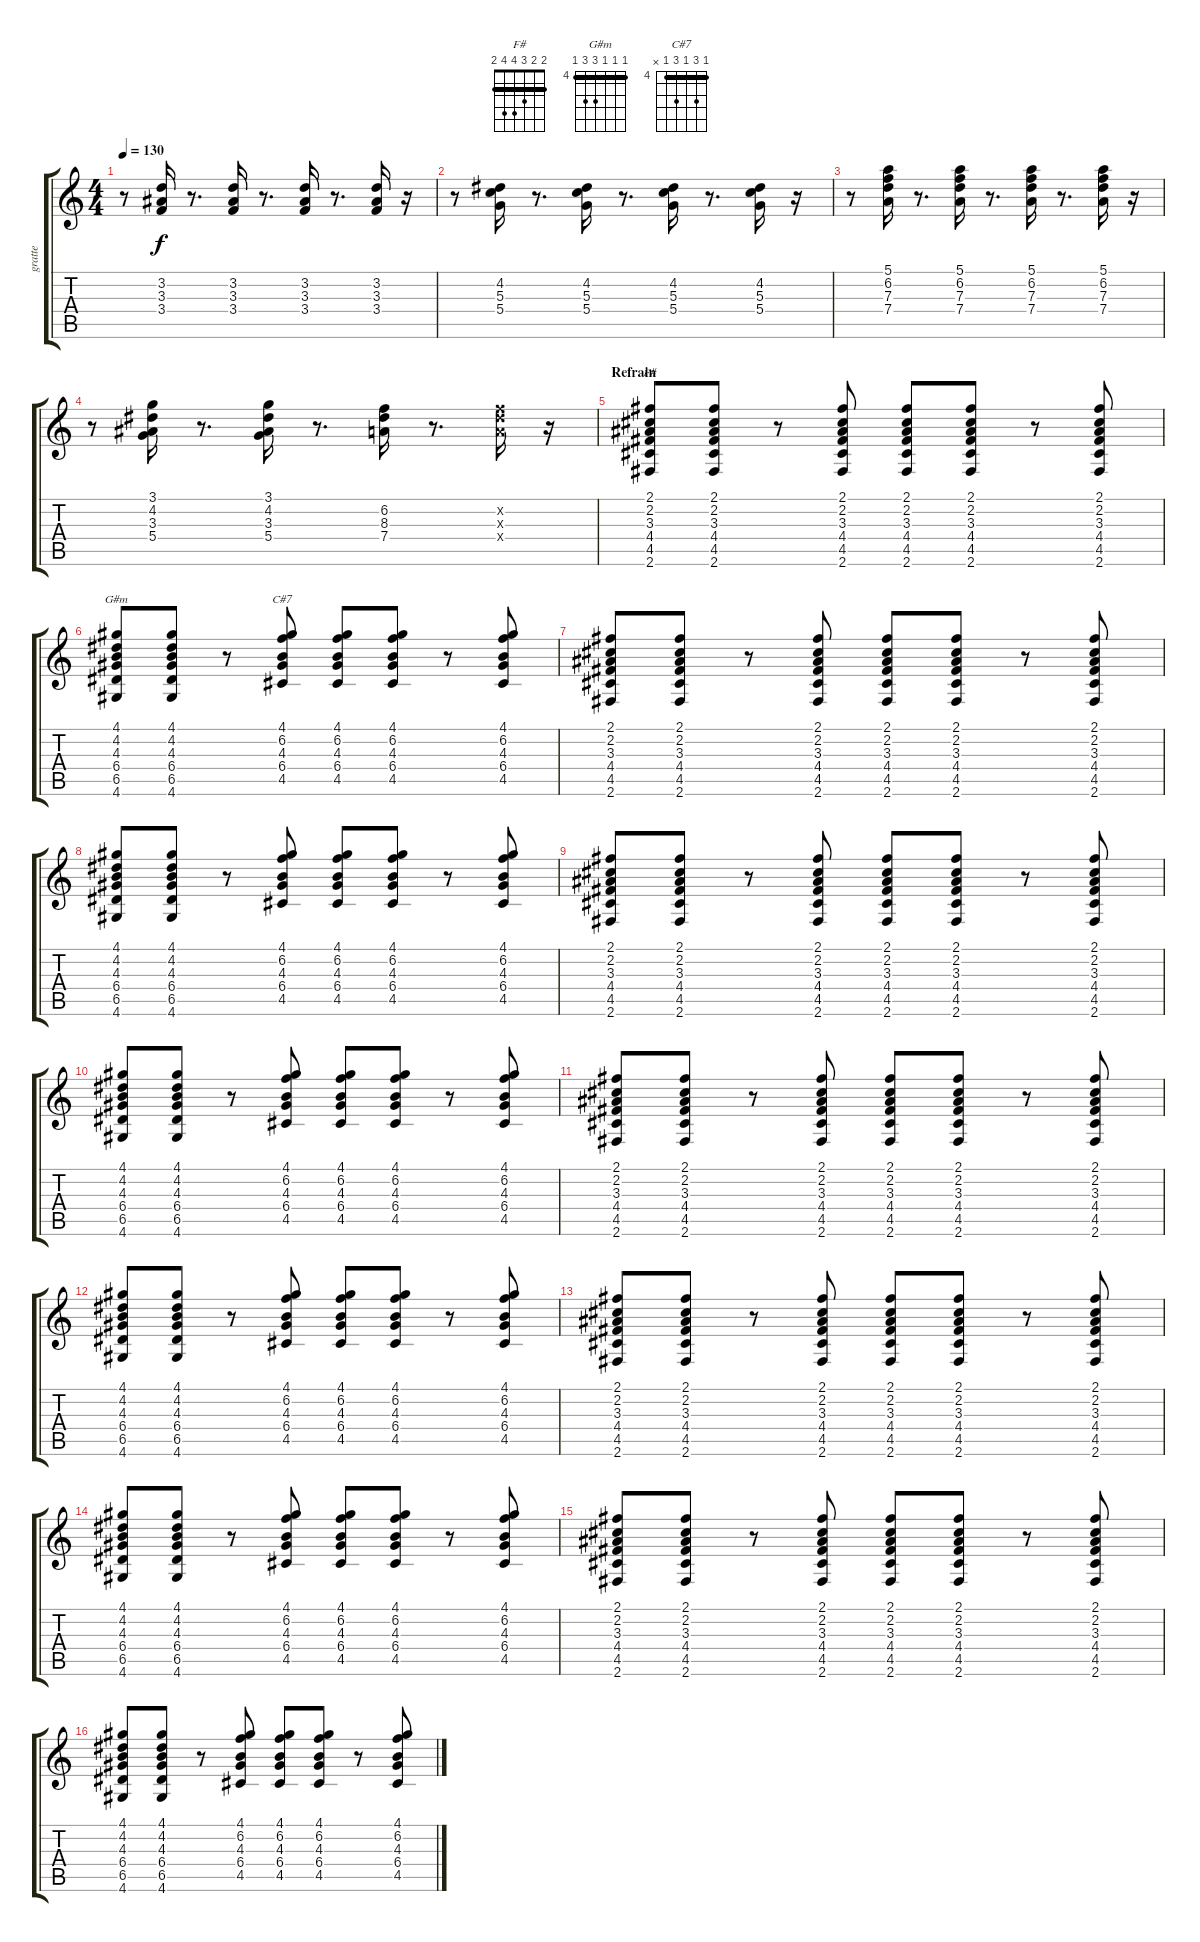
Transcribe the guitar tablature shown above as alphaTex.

\track ("gratte" "gratte") {instrument electricguitarclean}
\staff {score tabs}
\tuning (E4 B3 G3 D3 A2 E2) {hide}
\chord ("F#" 2 2 3 4 4 2) {barre 2}
\chord ("G#m" 4 4 4 6 6 4) {firstfret 4 barre 4}
\chord ("C#7" 4 6 4 6 4 x) {firstfret 4 barre 4}
\ts (4 4)
\tempo 130
\clef g2
\ks c
r.8{dy f} (3.2 3.3 3.4).16 r.8{d} (3.2 3.3 3.4).16 r.8{d} (3.2 3.3 3.4).16 r.8{d} (3.2 3.3 3.4).16 r.16 |
r.8 (4.2 5.3 5.4).16 r.8{d} (4.2 5.3 5.4).16 r.8{d} (4.2 5.3 5.4).16 r.8{d} (4.2 5.3 5.4).16 r.16 |
r.8 (5.1 6.2 7.3 7.4).16 r.8{d} (5.1 6.2 7.3 7.4).16 r.8{d} (5.1 6.2 7.3 7.4).16 r.8{d} (5.1 6.2 7.3 7.4).16 r.16 |
r.8 (3.1 4.2 3.3 5.4).16 r.8{d} (3.1 4.2 3.3 5.4).16 r.8{d} (6.2 8.3 7.4).16 r.8{d} (6.2{x} 8.3{x} 7.4{x}).16 r.16 |
\section ("" "Refrain")
(2.1 2.2 3.3 4.4 4.5 2.6).8{ch "F#"} (2.1 2.2 3.3 4.4 4.5 2.6).8 r.8 (2.1 2.2 3.3 4.4 4.5 2.6).8 (2.1 2.2 3.3 4.4 4.5 2.6).8 (2.1 2.2 3.3 4.4 4.5 2.6).8 r.8 (2.1 2.2 3.3 4.4 4.5 2.6).8 |
(4.1 4.2 4.3 6.4 6.5 4.6).8{ch "G#m"} (4.1 4.2 4.3 6.4 6.5 4.6).8 r.8 (4.1 6.2 4.3 6.4 4.5).8{ch "C#7"} (4.1 6.2 4.3 6.4 4.5).8 (4.1 6.2 4.3 6.4 4.5).8 r.8 (4.1 6.2 4.3 6.4 4.5).8 |
(2.1 2.2 3.3 4.4 4.5 2.6).8 (2.1 2.2 3.3 4.4 4.5 2.6).8 r.8 (2.1 2.2 3.3 4.4 4.5 2.6).8 (2.1 2.2 3.3 4.4 4.5 2.6).8 (2.1 2.2 3.3 4.4 4.5 2.6).8 r.8 (2.1 2.2 3.3 4.4 4.5 2.6).8 |
(4.1 4.2 4.3 6.4 6.5 4.6).8 (4.1 4.2 4.3 6.4 6.5 4.6).8 r.8 (4.1 6.2 4.3 6.4 4.5).8 (4.1 6.2 4.3 6.4 4.5).8 (4.1 6.2 4.3 6.4 4.5).8 r.8 (4.1 6.2 4.3 6.4 4.5).8 |
(2.1 2.2 3.3 4.4 4.5 2.6).8 (2.1 2.2 3.3 4.4 4.5 2.6).8 r.8 (2.1 2.2 3.3 4.4 4.5 2.6).8 (2.1 2.2 3.3 4.4 4.5 2.6).8 (2.1 2.2 3.3 4.4 4.5 2.6).8 r.8 (2.1 2.2 3.3 4.4 4.5 2.6).8 |
(4.1 4.2 4.3 6.4 6.5 4.6).8 (4.1 4.2 4.3 6.4 6.5 4.6).8 r.8 (4.1 6.2 4.3 6.4 4.5).8 (4.1 6.2 4.3 6.4 4.5).8 (4.1 6.2 4.3 6.4 4.5).8 r.8 (4.1 6.2 4.3 6.4 4.5).8 |
(2.1 2.2 3.3 4.4 4.5 2.6).8 (2.1 2.2 3.3 4.4 4.5 2.6).8 r.8 (2.1 2.2 3.3 4.4 4.5 2.6).8 (2.1 2.2 3.3 4.4 4.5 2.6).8 (2.1 2.2 3.3 4.4 4.5 2.6).8 r.8 (2.1 2.2 3.3 4.4 4.5 2.6).8 |
(4.1 4.2 4.3 6.4 6.5 4.6).8 (4.1 4.2 4.3 6.4 6.5 4.6).8 r.8 (4.1 6.2 4.3 6.4 4.5).8 (4.1 6.2 4.3 6.4 4.5).8 (4.1 6.2 4.3 6.4 4.5).8 r.8 (4.1 6.2 4.3 6.4 4.5).8 |
(2.1 2.2 3.3 4.4 4.5 2.6).8 (2.1 2.2 3.3 4.4 4.5 2.6).8 r.8 (2.1 2.2 3.3 4.4 4.5 2.6).8 (2.1 2.2 3.3 4.4 4.5 2.6).8 (2.1 2.2 3.3 4.4 4.5 2.6).8 r.8 (2.1 2.2 3.3 4.4 4.5 2.6).8 |
(4.1 4.2 4.3 6.4 6.5 4.6).8 (4.1 4.2 4.3 6.4 6.5 4.6).8 r.8 (4.1 6.2 4.3 6.4 4.5).8 (4.1 6.2 4.3 6.4 4.5).8 (4.1 6.2 4.3 6.4 4.5).8 r.8 (4.1 6.2 4.3 6.4 4.5).8 |
(2.1 2.2 3.3 4.4 4.5 2.6).8 (2.1 2.2 3.3 4.4 4.5 2.6).8 r.8 (2.1 2.2 3.3 4.4 4.5 2.6).8 (2.1 2.2 3.3 4.4 4.5 2.6).8 (2.1 2.2 3.3 4.4 4.5 2.6).8 r.8 (2.1 2.2 3.3 4.4 4.5 2.6).8 |
(4.1 4.2 4.3 6.4 6.5 4.6).8 (4.1 4.2 4.3 6.4 6.5 4.6).8 r.8 (4.1 6.2 4.3 6.4 4.5).8 (4.1 6.2 4.3 6.4 4.5).8 (4.1 6.2 4.3 6.4 4.5).8 r.8 (4.1 6.2 4.3 6.4 4.5).8
